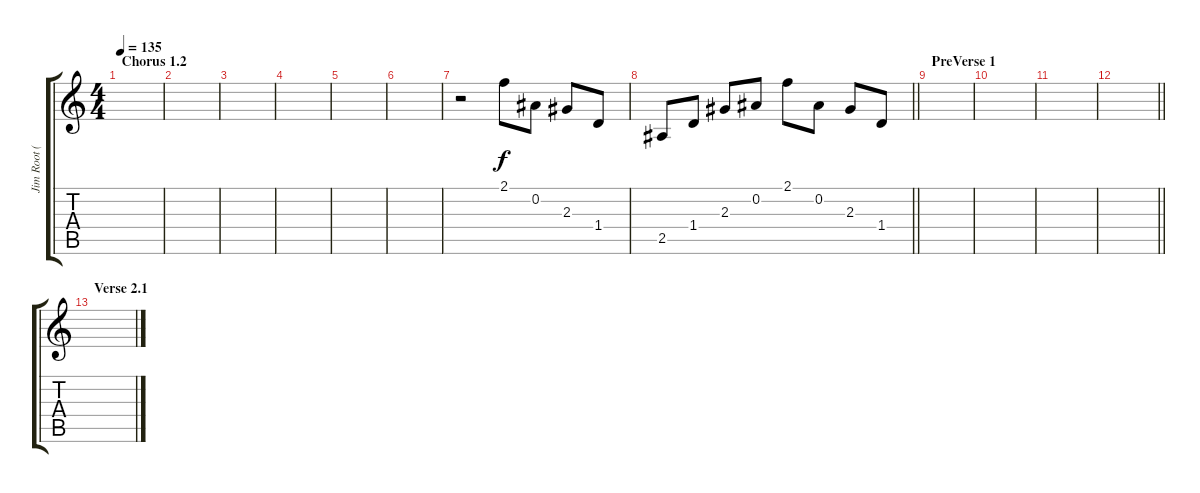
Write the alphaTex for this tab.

\track ("Jim Root (Solo)" "Jim Root (") {instrument overdrivenguitar}
\staff {score tabs}
\tuning (Eb4 Bb3 Gb3 Db3 Ab2 Eb2) {hide}
\ts (4 4)
\section ("" "Chorus 1.2")
\tempo 135
\clef g2
\ks c
|
|
|
|
|
|
r.2{volume 11 instrument overdrivenguitar} 2.1.8 0.2.8 2.3.8 1.4.8 |
\barLineRight lightlight
2.5.8 1.4.8 2.3.8 0.2.8 2.1.8 0.2.8 2.3.8 1.4.8 |
\section ("" "PreVerse 1")
|
|
|
\barLineRight lightlight
|
\section ("" "Verse 2.1")
